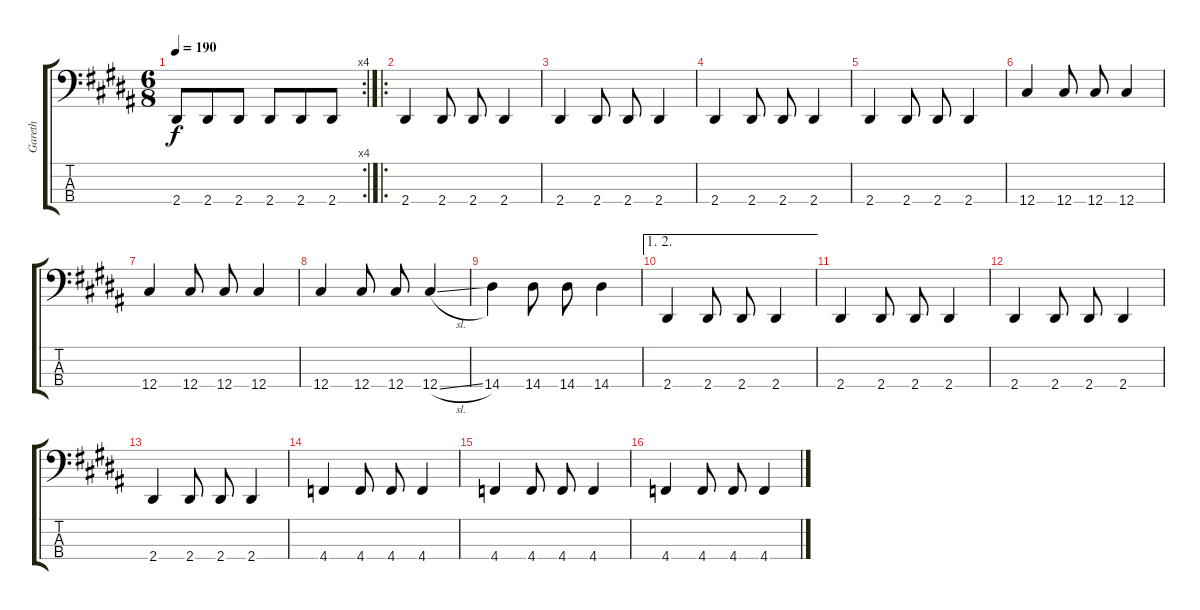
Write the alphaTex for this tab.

\track ("Gareth" "Gareth") {instrument electricbasspick}
\staff {score tabs}
\tuning (Gb2 Db2 Ab1 Db1) {hide}
\rc 4
\ts (6 8)
\tempo 190
\clef f4
\ks g#minor
2.4.8{dy f} 2.4.8 2.4.8 2.4.8 2.4.8 2.4.8 |
\ro
\ks b
2.4.4 2.4.8 2.4.8 2.4.4 |
\ks g#minor
2.4.4 2.4.8 2.4.8 2.4.4 |
2.4.4 2.4.8 2.4.8 2.4.4 |
2.4.4 2.4.8 2.4.8 2.4.4 |
\ks b
12.4.4 12.4.8 12.4.8 12.4.4 |
\ks g#minor
12.4.4 12.4.8 12.4.8 12.4.4 |
12.4.4 12.4.8 12.4.8 12.4{sl}.4 |
14.4.4 14.4.8 14.4.8 14.4.4 |
\ae (1 2)
\ks b
2.4.4 2.4.8 2.4.8 2.4.4 |
\ks g#minor
2.4.4 2.4.8 2.4.8 2.4.4 |
2.4.4 2.4.8 2.4.8 2.4.4 |
2.4.4 2.4.8 2.4.8 2.4.4 |
\ks b
4.4.4 4.4.8 4.4.8 4.4.4 |
\ks g#minor
4.4.4 4.4.8 4.4.8 4.4.4 |
4.4.4 4.4.8 4.4.8 4.4.4
